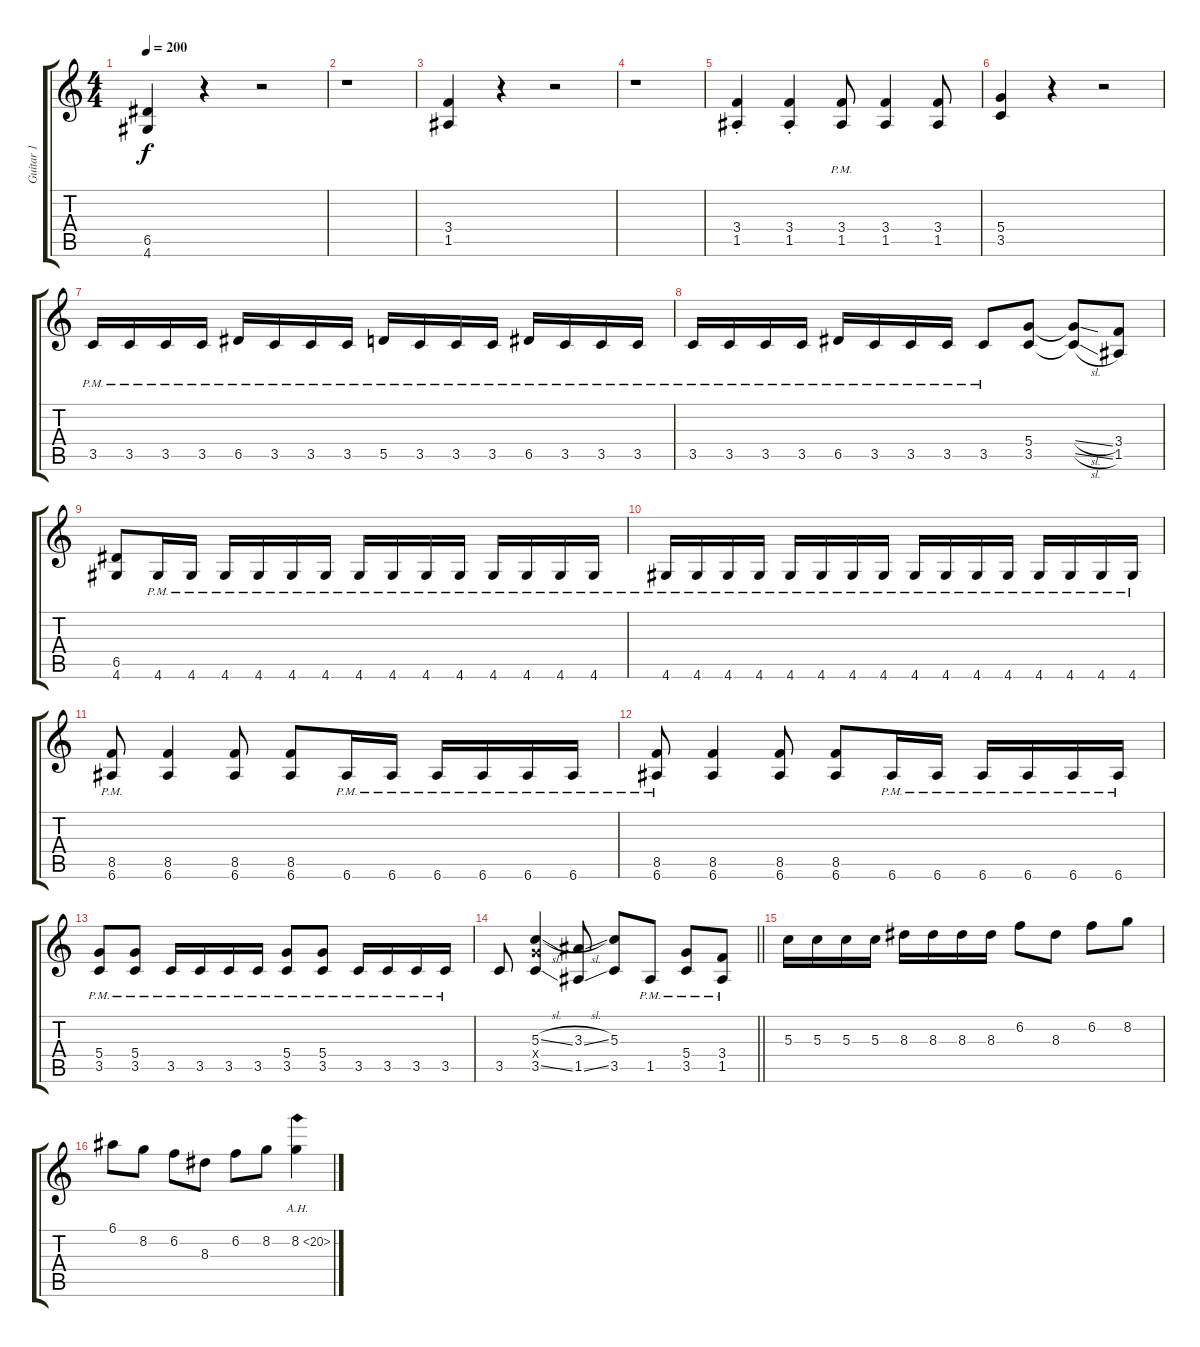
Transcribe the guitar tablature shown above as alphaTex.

\track ("Guitar 1" "Guitar 1") {instrument distortionguitar}
\staff {score tabs}
\tuning (E4 B3 G3 D3 A2 E2) {hide}
\ts (4 4)
\tempo 200
\clef g2
\ks c
(6.5 4.6).4{dy f} r.4 r.2 |
r.1 |
(3.4 1.5).4 r.4 r.2 |
r.1 |
(3.4{st} 1.5).4 (3.4{st} 1.5).4 (3.4{pm} 1.5).8 (3.4 1.5).4 (3.4 1.5).8 |
(5.4 3.5).4 r.4 r.2 |
3.5{pm}.16 3.5{pm}.16 3.5{pm}.16 3.5{pm}.16 6.5{pm}.16 3.5{pm}.16 3.5{pm}.16 3.5{pm}.16 5.5{pm}.16 3.5{pm}.16 3.5{pm}.16 3.5{pm}.16 6.5{pm}.16 3.5{pm}.16 3.5{pm}.16 3.5{pm}.16 |
3.5{pm}.16 3.5{pm}.16 3.5{pm}.16 3.5{pm}.16 6.5{pm}.16 3.5{pm}.16 3.5{pm}.16 3.5{pm}.16 3.5{pm}.8 (5.4 3.5).8 (5.4{sl t} 3.5{sl t}).8 (3.4 1.5).8 |
(6.5 4.6).8 4.6{pm}.16 4.6{pm}.16 4.6{pm}.16 4.6{pm}.16 4.6{pm}.16 4.6{pm}.16 4.6{pm}.16 4.6{pm}.16 4.6{pm}.16 4.6{pm}.16 4.6{pm}.16 4.6{pm}.16 4.6{pm}.16 4.6{pm}.16 |
4.6{pm}.16 4.6{pm}.16 4.6{pm}.16 4.6{pm}.16 4.6{pm}.16 4.6{pm}.16 4.6{pm}.16 4.6{pm}.16 4.6{pm}.16 4.6{pm}.16 4.6{pm}.16 4.6{pm}.16 4.6{pm}.16 4.6{pm}.16 4.6{pm}.16 4.6{pm}.16 |
(8.5{pm} 6.6).8 (8.5 6.6).4 (8.5 6.6).8 (8.5 6.6).8 6.6{pm}.16 6.6{pm}.16 6.6{pm}.16 6.6{pm}.16 6.6{pm}.16 6.6{pm}.16 |
(8.5{pm} 6.6).8 (8.5 6.6).4 (8.5 6.6).8 (8.5 6.6).8 6.6{pm}.16 6.6{pm}.16 6.6{pm}.16 6.6{pm}.16 6.6{pm}.16 6.6{pm}.16 |
(5.4{pm} 3.5{pm}).8 (5.4{pm} 3.5{pm}).8 3.5{pm}.16 3.5{pm}.16 3.5{pm}.16 3.5{pm}.16 (5.4{pm} 3.5{pm}).8 (5.4{pm} 3.5{pm}).8 3.5{pm}.16 3.5{pm}.16 3.5{pm}.16 3.5{pm}.16 |
\barLineRight lightlight
3.5.8 (5.3{sl} 5.4{x} 3.5{ss}).4 (3.3{sl} 1.5{ss}).8 (5.3 3.5).8 1.5{pm}.8 (5.4{pm} 3.5{pm}).8 (3.4{pm} 1.5{pm}).8 |
\section ("" " ")
5.3.16 5.3.16 5.3.16 5.3.16 8.3.16 8.3.16 8.3.16 8.3.16 6.2.8 8.3.8 6.2.8 8.2.8 |
6.1.8 8.2.8 6.2.8 8.3.8 6.2.8 8.2.8 8.2{ah 12}.4
